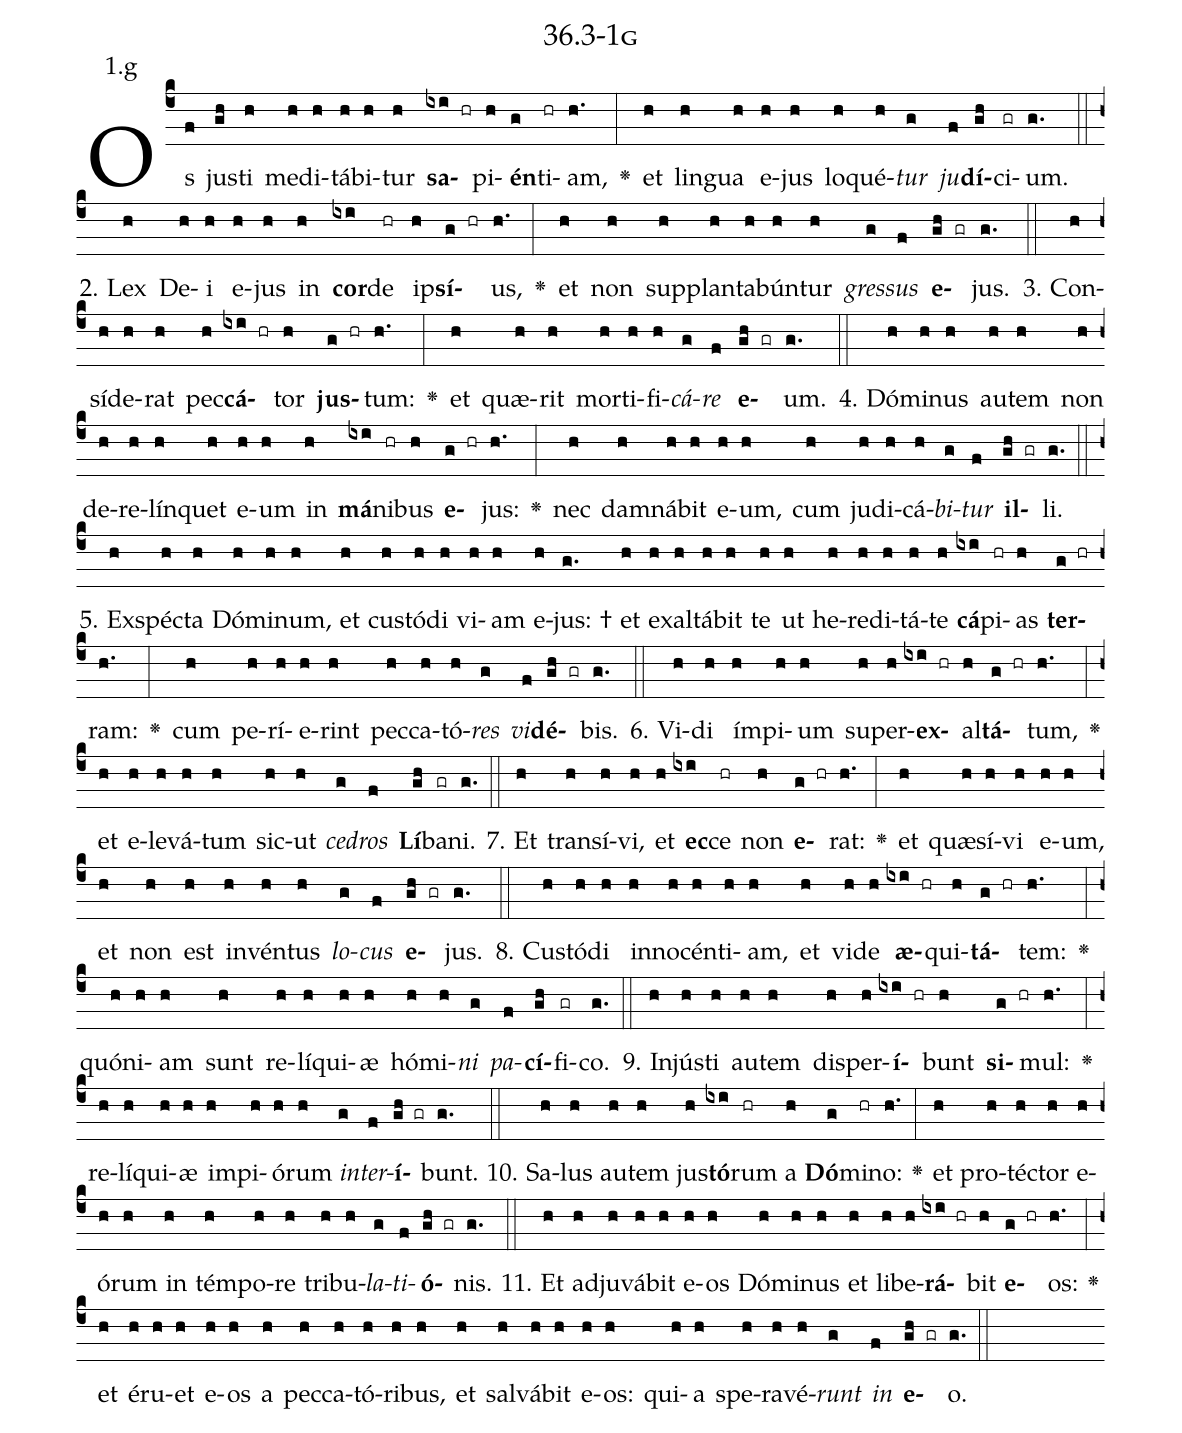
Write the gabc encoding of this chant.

name: 36.3-1g;
annotation: 1.g;
%%
(c4)Os(f) jus(gh)ti(h) me(h)di(h)tá(h)bi(h)tur(h) <b>sa</b>(ixi hr)pi(h)<b>én</b>(g)ti(hr)am,(h.) <v>\greheightstar</v>(:) et(h) lin(h)gua(h) e(h)jus(h) lo(h)qué(h)<i>tur</i>(g) <i>ju</i>(f)<b>dí</b>(gh)ci(gr)um.(g.) (::)
2. Lex(h) De(h)i(h) e(h)jus(h) in(h) <b>cor</b>(ixi)de(hr) ip(h)<b>sí</b>(g hr)us,(h.) <v>\greheightstar</v>(:) et(h) non(h) sup(h)plan(h)ta(h)bún(h)tur(h) <i>gres</i>(g)<i>sus</i>(f) <b>e</b>(gh gr)jus.(g.) (::)
3. Con(h)sí(h)de(h)rat(h) pec(h)<b>cá</b>(ixi hr)tor(h) <b>jus</b>(g hr)tum:(h.) <v>\greheightstar</v>(:) et(h) quæ(h)rit(h) mor(h)ti(h)fi(h)<i>cá</i>(g)<i>re</i>(f) <b>e</b>(gh gr)um.(g.) (::)
4. Dó(h)mi(h)nus(h) au(h)tem(h) non(h) de(h)re(h)lín(h)quet(h) e(h)um(h) in(h) <b>má</b>(ixi)ni(hr)bus(h) <b>e</b>(g hr)jus:(h.) <v>\greheightstar</v>(:) nec(h) dam(h)ná(h)bit(h) e(h)um,(h) cum(h) ju(h)di(h)cá(h)<i>bi</i>(g)<i>tur</i>(f) <b>il</b>(gh gr)li.(g.) (::)
5. Ex(h)spéc(h)ta(h) Dó(h)mi(h)num,(h) et(h) cus(h)tó(h)di(h) vi(h)am(h) e(h)jus: †(g.) et(h) ex(h)al(h)tá(h)bit(h) te(h) ut(h) he(h)re(h)di(h)tá(h)te(h) <b>cá</b>(ixi)pi(hr)as(h) <b>ter</b>(g hr)ram:(h.) <v>\greheightstar</v>(:) cum(h) pe(h)rí(h)e(h)rint(h) pec(h)ca(h)tó(h)<i>res</i>(g) <i>vi</i>(f)<b>dé</b>(gh gr)bis.(g.) (::)
6. Vi(h)di(h) ím(h)pi(h)um(h) su(h)per(h)<b>ex</b>(ixi hr)al(h)<b>tá</b>(g hr)tum,(h.) <v>\greheightstar</v>(:) et(h) e(h)le(h)vá(h)tum(h) sic(h)ut(h) <i>ce</i>(g)<i>dros</i>(f) <b>Lí</b>(gh)ba(gr)ni.(g.) (::)
7. Et(h) trans(h)í(h)vi,(h) et(h) <b>ec</b>(ixi)ce(hr) non(h) <b>e</b>(g hr)rat:(h.) <v>\greheightstar</v>(:) et(h) quæ(h)sí(h)vi(h) e(h)um,(h) et(h) non(h) est(h) in(h)vén(h)tus(h) <i>lo</i>(g)<i>cus</i>(f) <b>e</b>(gh gr)jus.(g.) (::)
8. Cus(h)tó(h)di(h) in(h)no(h)cén(h)ti(h)am,(h) et(h) vi(h)de(h) <b>æ</b>(ixi hr)qui(h)<b>tá</b>(g hr)tem:(h.) <v>\greheightstar</v>(:) quón(h)i(h)am(h) sunt(h) re(h)lí(h)qui(h)æ(h) hó(h)mi(h)<i>ni</i>(g) <i>pa</i>(f)<b>cí</b>(gh)fi(gr)co.(g.) (::)
9. In(h)jús(h)ti(h) au(h)tem(h) dis(h)per(h)<b>í</b>(ixi hr)bunt(h) <b>si</b>(g hr)mul:(h.) <v>\greheightstar</v>(:) re(h)lí(h)qui(h)æ(h) im(h)pi(h)ó(h)rum(h) <i>in</i>(g)<i>ter</i>(f)<b>í</b>(gh gr)bunt.(g.) (::)
10. Sa(h)lus(h) au(h)tem(h) jus(h)<b>tó</b>(ixi)rum(hr) a(h) <b>Dó</b>(g)mi(hr)no:(h.) <v>\greheightstar</v>(:) et(h) pro(h)téc(h)tor(h) e(h)ó(h)rum(h) in(h) tém(h)po(h)re(h) tri(h)bu(h)<i>la</i>(g)<i>ti</i>(f)<b>ó</b>(gh gr)nis.(g.) (::)
11. Et(h) ad(h)ju(h)vá(h)bit(h) e(h)os(h) Dó(h)mi(h)nus(h) et(h) li(h)be(h)<b>rá</b>(ixi hr)bit(h) <b>e</b>(g hr)os:(h.) <v>\greheightstar</v>(:) et(h) é(h)ru(h)et(h) e(h)os(h) a(h) pec(h)ca(h)tó(h)ri(h)bus,(h) et(h) sal(h)vá(h)bit(h) e(h)os:(h) qui(h)a(h) spe(h)ra(h)vé(h)<i>runt</i>(g) <i>in</i>(f) <b>e</b>(gh gr)o.(g.) (::)
